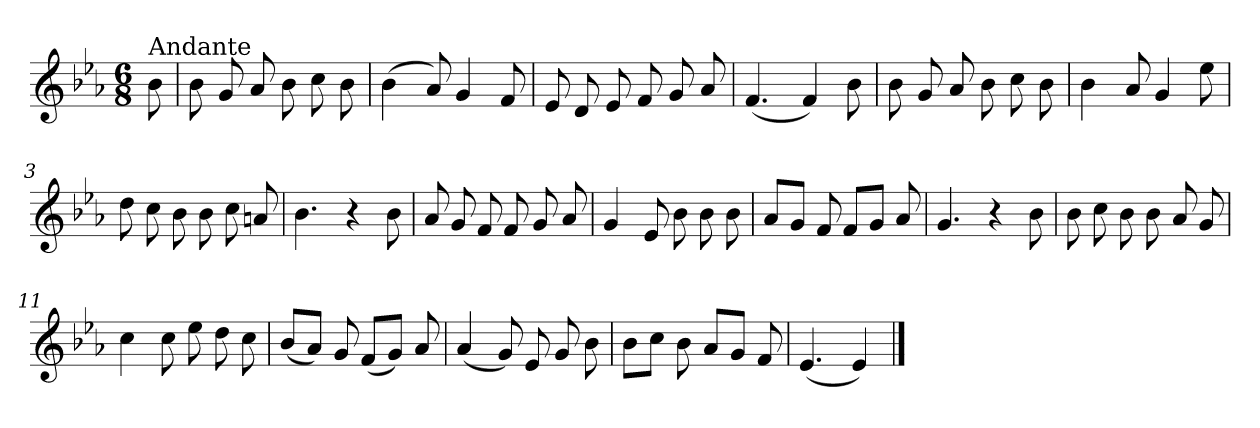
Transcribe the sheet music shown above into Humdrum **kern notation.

**kern
*part1
*staff1
*clefG2
*k[b-e-a-]
*c:
*M6/8
=
!LO:TX:a:t=Andante
8b-\
=1
8b-\
8g/
8a-/
8b-\
8cc\
8b-\
=2
(>4b-\
8a-/)
4g/
8f/
=3
8e-/
8d/
8e-/
8f/
8g/
8a-/
=4
(<4.f/
4f/)
8b-\
=1X
8b-\
8g/
8a-/
8b-\
8cc\
8b-\
!!LO:LB:g=z
=2X
4b-\
8a-/
4g/
8ee-\
=3X
8dd\
8cc\
8b-\
8b-\
8cc\
8an/
=5
4.b-\
4r
8b-\
=6
8a-/
8g/
8f/
8f/
8g/
8a-/
=7
4g/
8e-/
8b-\
8b-\
8b-\
=8
8a-/L
8g/J
8f/
8f/L
8g/J
8a-/
!!LO:LB:g=z
=9
4.g/
4r
8b-\
=10
8b-\
8cc\
8b-\
8b-\
8a-/
8g/
=11
4cc\
8cc\
8ee-\
8dd\
8cc\
=12
(<8b-/L
8a-/J)
8g/
(<8f/L
8g/J)
8a-/
=13
(<4a-/
8g/)
8e-/
8g/
8b-\
=14
8b-\L
8cc\J
8b-\
8a-/L
8g/J
8f/
!!LO:LB:g=z
=15
(<4.e-/
4e-/)
==
*-
